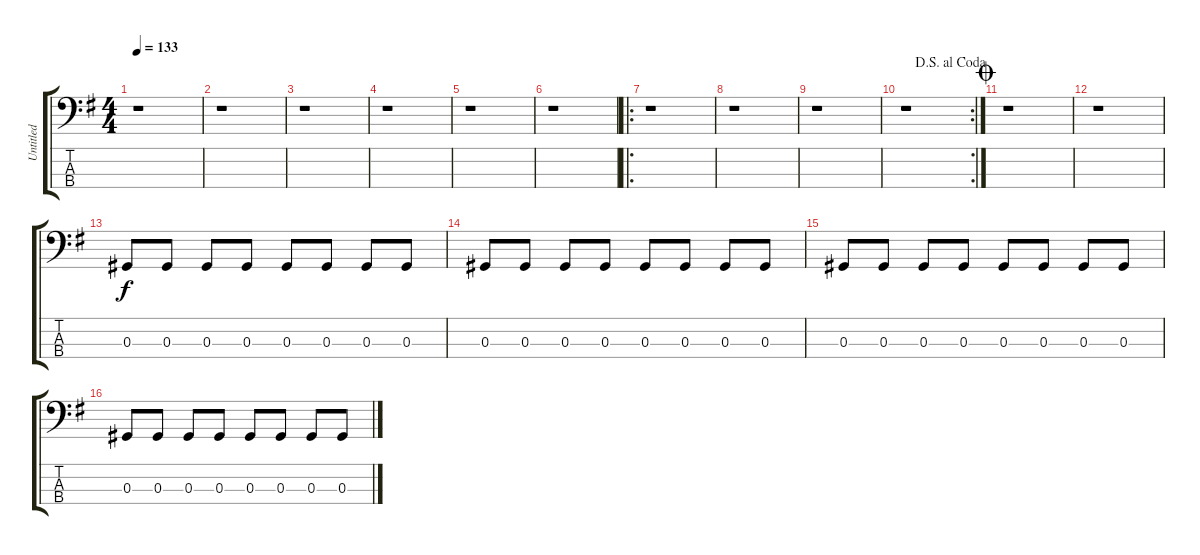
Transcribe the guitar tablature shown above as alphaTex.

\track ("Untitled" "Untitled") {instrument electricbassfinger}
\staff {score tabs}
\tuning (Gb2 Db2 Ab1 Eb1) {hide}
\ts (4 4)
\tempo 133
\clef f4
\ks g
r.1{dy f} |
r.1 |
r.1 |
r.1 |
r.1 |
r.1 |
\ro
r.1 |
r.1 |
r.1 |
\rc 2
\jump dalsegnoalcoda
r.1 |
\jump coda
r.1 |
r.1 |
0.3.8 0.3.8 0.3.8 0.3.8 0.3.8 0.3.8 0.3.8 0.3.8 |
0.3.8 0.3.8 0.3.8 0.3.8 0.3.8 0.3.8 0.3.8 0.3.8 |
0.3.8 0.3.8 0.3.8 0.3.8 0.3.8 0.3.8 0.3.8 0.3.8 |
0.3.8 0.3.8 0.3.8 0.3.8 0.3.8 0.3.8 0.3.8 0.3.8
